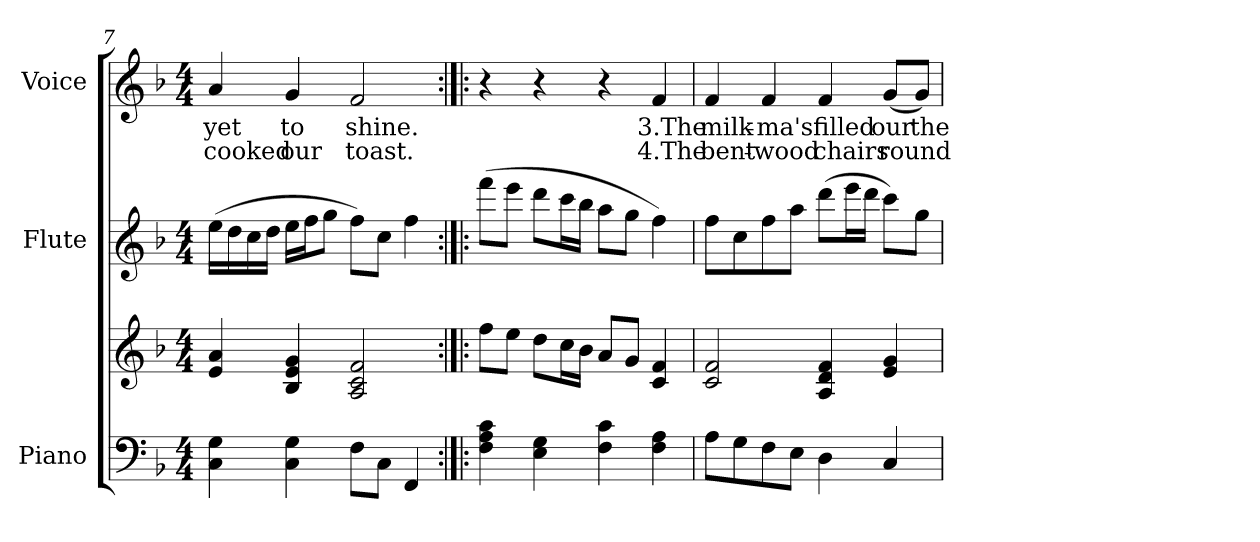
**kern	**kern	**kern	**kern	**text	**text
*part3	*part3	*part2	*part1	*part1	*part1
*staff4	*staff3	*staff2	*staff1	*staff1	*staff1
*I"Piano	*	*I"Flute	*I"Voice	*	*
*I'Pno.	*	*I'Fl.	*I'Voice	*	*
*clefF4	*clefG2	*clefG2	*clefG2	*	*
*k[b-]	*k[b-]	*k[b-]	*k[b-]	*	*
*F:	*F:	*F:	*F:	*	*
*M4/4	*M4/4	*M4/4	*M4/4	*	*
=7	=7	=7	=7	=7	=7
*^	*	*	*	*	*
!	!	!	!	!	!LO:LY:b:color=#000000	!LO:LY:b:color=#000000
4Ci\ 4Gi	2ryy	4ei/ 4ai	(16eei\LL	4ai/	yet	cooked
.	.	.	16ddi\	.	.	.
.	.	.	16cci\	.	.	.
.	.	.	16ddi\JJ	.	.	.
!	!	!	!	!	!LO:LY:b:color=#000000	!LO:LY:b:color=#000000
4Ci\ 4Gi	.	4B-i/ 4ei 4gi	16eei\LL	4gi/	to	our
.	.	.	16ffi\J	.	.	.
.	.	.	8ggi\J	.	.	.
!	!	!	!	!	!LO:LY:b:color=#000000	!LO:LY:b:color=#000000
8Fi\L	2ryy	2Ai/ 2ci 2fi	8ffi\L)	2fi/	shine.	toast.
8Ci\J	.	.	8cci\J	.	.	.
4FFi/	.	.	4ffi\	.	.	.
*v	*v	*	*	*	*	*
=8:|!|:	=8:|!|:	=8:|!|:	=8:|!|:	=8:|!|:	=8:|!|:
4Fi\ 4Ai 4ci	8ffi\L	(8fffi\L	4r	.	.
.	8eei\J	8eeei\J	.	.	.
4Ei\ 4Gi	8ddi\L	8dddi\L	4r	.	.
.	16cci\L	16ccci\L	.	.	.
.	16b-i\JJ	16bb-i\JJ	.	.	.
4Fi\ 4ci	8ai/L	8aai\L	4r	.	.
.	8gi/J	8ggi\J	.	.	.
!	!	!	!	!LO:LY:b:color=#000000	!LO:LY:b:color=#000000
4Fi\ 4Ai	4ci/ 4fi	4ffi\)	4fi/	3.The	4.The
!!LO:LB:g=z
=9	=9	=9	=9	=9	=9
!	!	!	!	!LO:LY:b:color=#000000	!LO:LY:b:color=#000000
8Ai\L	2ci/ 2fi	8ffi\L	4fi/	milk-	bent-
8Gi\	.	8cci\	.	.	.
!	!	!	!	!LO:LY:b:color=#000000	!LO:LY:b:color=#000000
8Fi\	.	8ffi\	4fi/	-ma's	-wood
8Ei\J	.	8aai\J	.	.	.
!	!	!	!	!LO:LY:b:color=#000000	!LO:LY:b:color=#000000
4Di\	4Ai/ 4di 4fi	(8dddi\L	4fi/	filled	chairs
.	.	16eeei\L	.	.	.
.	.	16dddi\JJ	.	.	.
!	!	!	!	!LO:LY:b:color=#000000	!LO:LY:b:color=#000000
4Ci/	4ei/ 4gi	8ccci\L)	(8gi/L	our	round
!	!	!	!	!LO:LY:b:color=#000000	!
.	.	8ggi\J	8gi/J)	the	.
=	=	=	=	=	=
*-	*-	*-	*-	*-	*-
